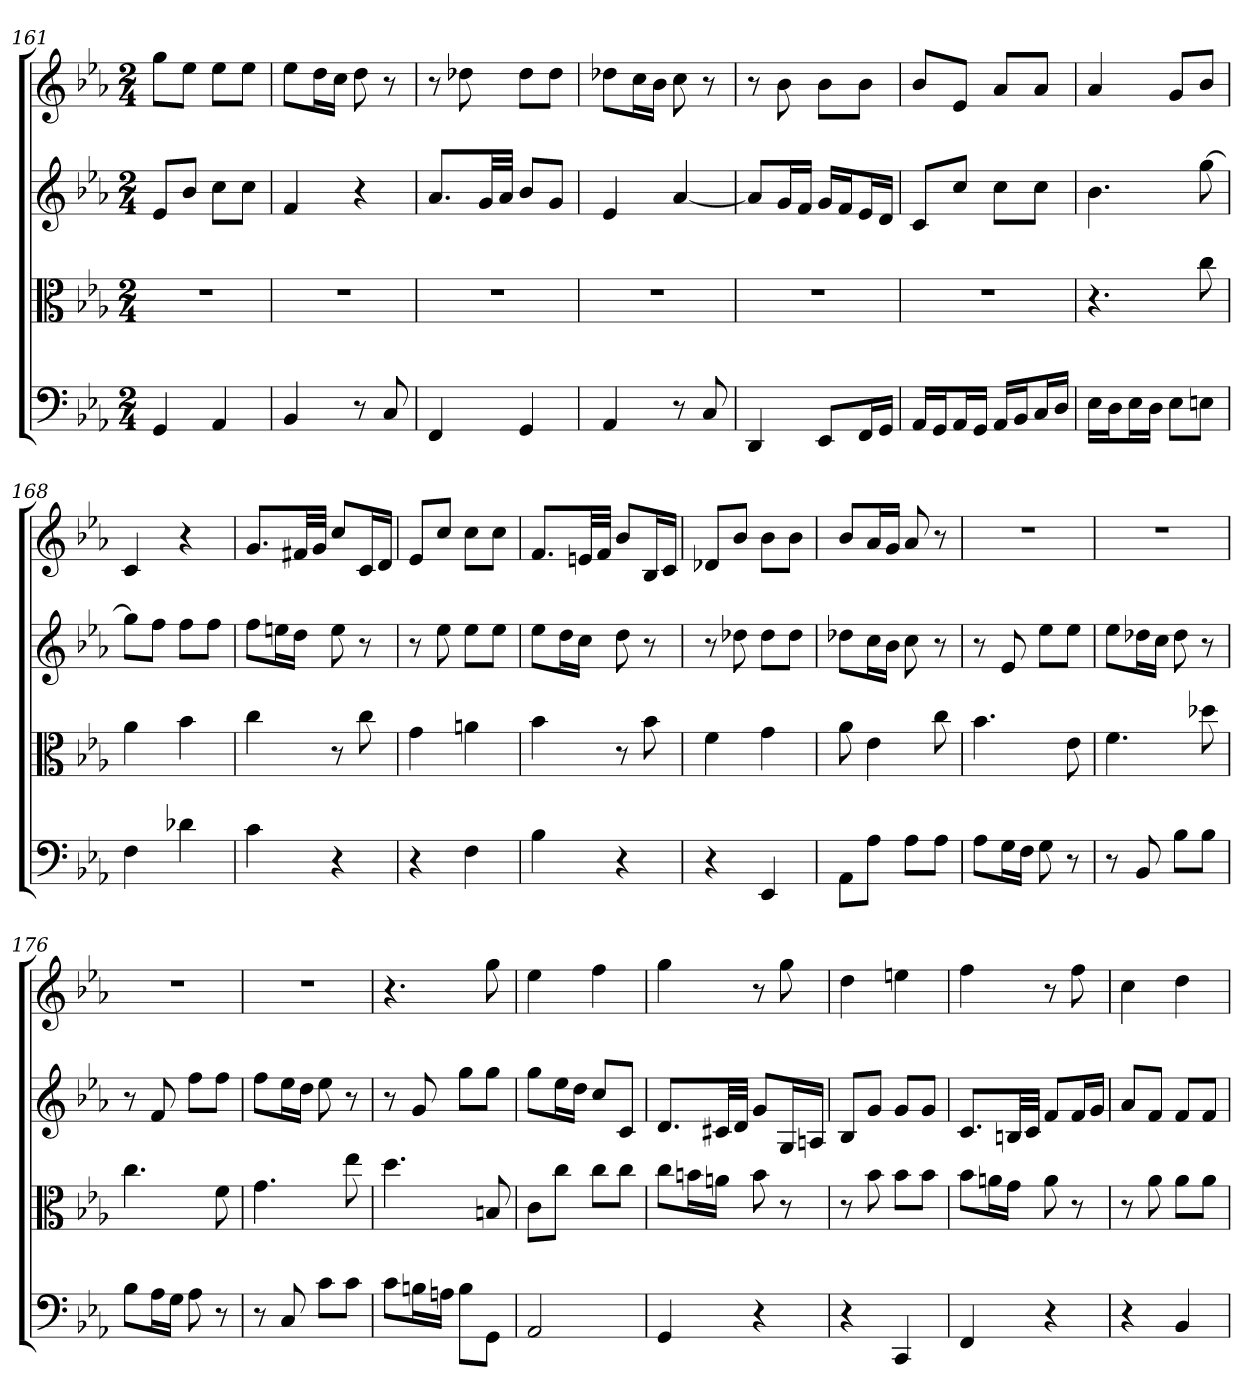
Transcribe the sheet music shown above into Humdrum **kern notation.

**kern	**kern	**kern	**kern
*part4	*part3	*part2	*part1
*staff4	*staff3	*staff2	*staff1
*clefF4	*clefC3	*	*
*k[b-e-a-]	*k[b-e-a-]	*k[b-e-a-]	*k[b-e-a-]
*E-:	*E-:	*E-:	*E-:
*M2/4	*M2/4	*M2/4	*M2/4
=161	=161	=161	=161
4GG	2r	8e-L	8ggL
.	.	8b-J	8ee-J
4AA-	.	8ccL	8ee-L
.	.	8ccJ	8ee-J
=162	=162	=162	=162
4BB-	2r	4f	8ee-L
.	.	.	16ddL
.	.	.	16ccJJ
8r	.	4r	8dd
8C	.	.	8r
=163	=163	=163	=163
4FF	2r	8.a-L	8r
.	.	.	8dd-X
.	.	32gLL	.
.	.	32a-JJJ	.
4GG	.	8b-L	8dd-L
.	.	8gJ	8dd-J
=164	=164	=164	=164
4AA-	2r	4e-	8dd-XL
.	.	.	16ccL
.	.	.	16b-JJ
8r	.	[4a-	8cc
8C	.	.	8r
=165	=165	=165	=165
4DD	2r	8a-L]	8r
.	.	16gL	8b-
.	.	16fJJ	.
8EE-/L	.	16gLL	8b-L
.	.	16fJ	.
16FF/L	.	16e-L	8b-J
16GG/JJ	.	16dJJ	.
=166	=166	=166	=166
16AA-/LL	2r	8cL	8b-L
16GG/J	.	.	.
16AA-/L	.	8ccJ	8e-J
16GG/JJ	.	.	.
16AA-/LL	.	8ccL	8a-L
16BB-/J	.	.	.
16C/L	.	8ccJ	8a-J
16D/JJ	.	.	.
=167	=167	=167	=167
16E-\LL	4.r	4.b-	4a-
16D\J	.	.	.
16E-\L	.	.	.
16D\JJ	.	.	.
8E-\L	.	.	8gL
8En\J	8cc	[8gg	8b-J
=168	=168	=168	=168
4F	4a-	8ggL]	4c
.	.	8ffJ	.
4d-X	4b-	8ffL	4r
.	.	8ffJ	.
=169	=169	=169	=169
4c	4cc	8ffL	8.gL
.	.	16eenL	.
.	.	16ddJJ	32f#XLL
.	.	.	32gJJJ
4r	8r	8ee	8ccL
.	8cc	8r	16cL
.	.	.	16dJJ
=170	=170	=170	=170
4r	4g	8r	8e-L
.	.	8ee-	8ccJ
4F	4an	8ee-L	8ccL
.	.	8ee-J	8ccJ
=171	=171	=171	=171
4B-	4b-	8ee-L	8.fL
.	.	16ddL	.
.	.	16ccJJ	32enLL
.	.	.	32fJJJ
4r	8r	8dd	8b-L
.	8b-	8r	16B-L
.	.	.	16cJJ
=172	=172	=172	=172
4r	4f	8r	8d-XL
.	.	8dd-X	8b-J
4EE-	4g	8dd-L	8b-L
.	.	8dd-J	8b-J
=173	=173	=173	=173
8AA-\L	8a-	8dd-XL	8b-L
8A-\J	4e-	16ccL	16a-L
.	.	16b-JJ	16gJJ
8A-\L	.	8cc	8a-
8A-\J	8cc	8r	8r
=174	=174	=174	=174
8A-\L	4.b-	8r	2r
16G\L	.	8e-	.
16F\JJ	.	.	.
8G	.	8ee-L	.
8r	8e-	8ee-J	.
=175	=175	=175	=175
8r	4.f	8ee-L	2r
8BB-	.	16dd-XL	.
.	.	16ccJJ	.
8B-\L	.	8dd-	.
8B-\J	8dd-X	8r	.
=176	=176	=176	=176
8B-\L	4.cc	8r	2r
16A-\L	.	8f	.
16G\JJ	.	.	.
8A-	.	8ffL	.
8r	8f	8ffJ	.
=177	=177	=177	=177
8r	4.g	8ffL	2r
8C	.	16ee-L	.
.	.	16ddJJ	.
8c\L	.	8ee-	.
8c\J	8ee-	8r	.
=178	=178	=178	=178
8c\L	4.dd	8r	4.r
16Bn\L	.	8g	.
16An\JJ	.	.	.
8B\L	.	8ggL	.
8GG\J	8Bn	8ggJ	8gg
=179	=179	=179	=179
2AA-	8c\L	8ggL	4ee-
.	8cc\J	16ee-L	.
.	.	16ddJJ	.
.	8cc\L	8ccL	4ff
.	8cc\J	8cJ	.
=180	=180	=180	=180
4GG	8cc\L	8.dL	4gg
.	16bn\L	.	.
.	16an\JJ	32c#XLL	.
.	.	32dJJJ	.
4r	8b	8gL	8r
.	8r	16GL	8gg
.	.	16AnJJ	.
=181	=181	=181	=181
4r	8r	8B-L	4dd
.	8b-	8gJ	.
4CC	8b-\L	8gL	4een
.	8b-\J	8gJ	.
=182	=182	=182	=182
4FF	8b-\L	8.cL	4ff
.	16an\L	.	.
.	16g\JJ	32BnLL	.
.	.	32cJJJ	.
4r	8a	8fL	8r
.	8r	16fL	8ff
.	.	16gJJ	.
=183	=183	=183	=183
4r	8r	8a-L	4cc
.	8a-	8fJ	.
4BB-	8a-\L	8fL	4dd
.	8a-\J	8fJ	.
=	=	=	=
*-	*-	*-	*-
